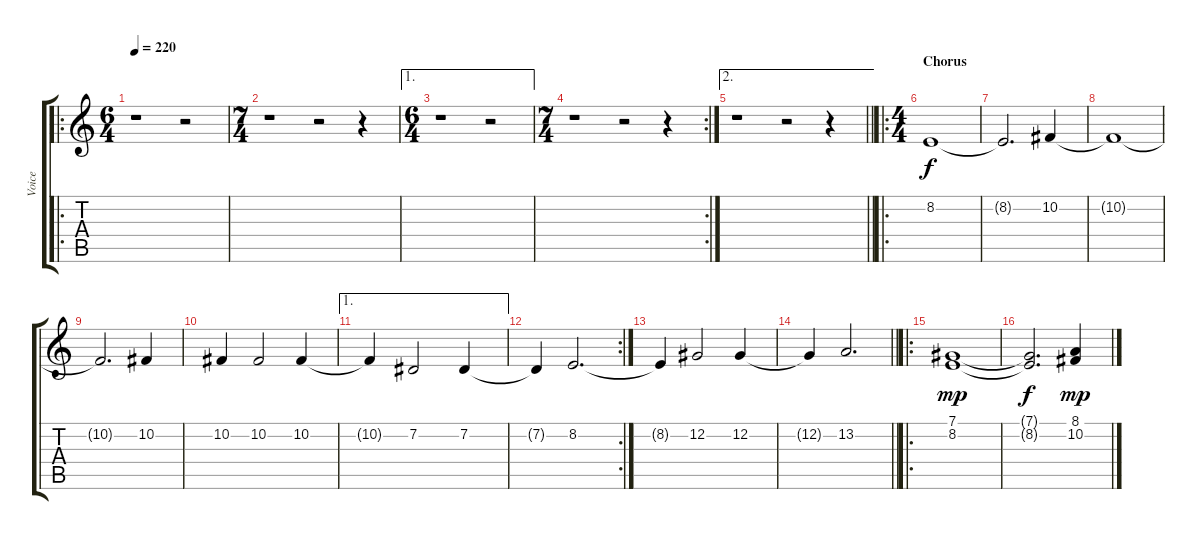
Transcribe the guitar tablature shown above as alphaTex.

\track ("Voice" "Voice") {instrument violin}
\staff {score tabs}
\tuning (Db4 Ab3 E3 B2 Gb2 B1) {hide}
\ro
\ts (6 4)
\tempo 220
\clef g2
\ks c
r.1{dy f} r.2 |
\ts (7 4)
r.1 r.2 r.4 |
\ae 1
\ts (6 4)
r.1 r.2 |
\rc 2
\ts (7 4)
r.1 r.2 r.4 |
\ae 2
\barLineRight lightlight
r.1 r.2 r.4 |
\ro
\ts (4 4)
\section ("" "Chorus")
8.2.1 |
8.2{t}.2{d} 10.2.4 |
10.2{t}.1 |
10.2{t}.2{d} 10.2.4 |
10.2.4 10.2.2 10.2.4 |
\ae 1
10.2{t}.4 7.2.2 7.2.4 |
\rc 2
7.2{t}.4 8.2.2{d} |
8.2{t}.4 12.2.2 12.2.4 |
\barLineRight lightlight
12.2{t}.4 13.2.2{d} |
\ro
(7.1 8.2).1{dy mp} |
(7.1{t} 8.2{t}).2{d dy f} (8.1 10.2).4{dy mp}
